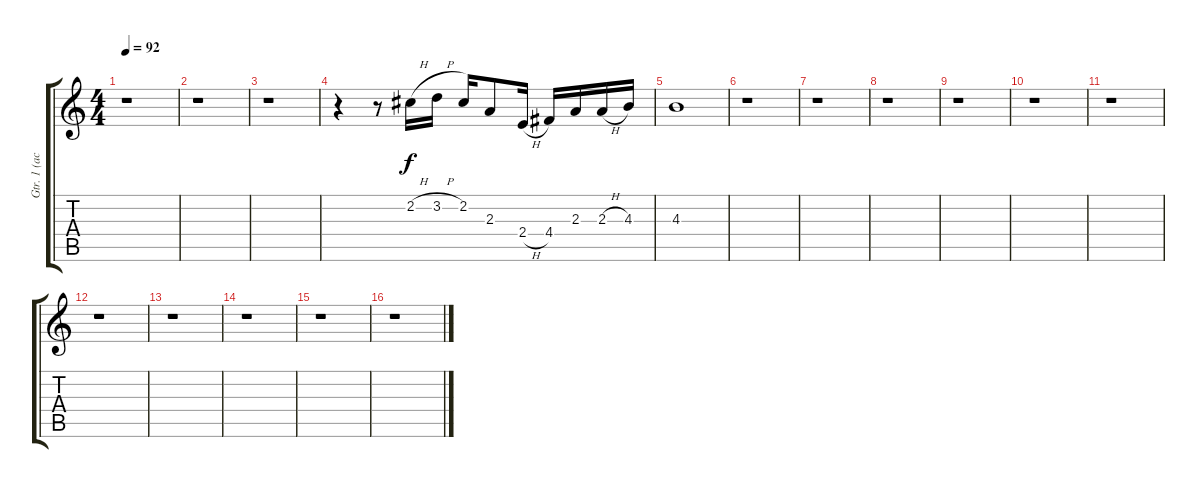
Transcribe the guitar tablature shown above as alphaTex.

\track ("Gtr. 1 (acous.)" "Gtr. 1 (ac") {instrument acousticguitarsteel}
\staff {score tabs}
\tuning (E4 B3 G3 D3 A2 E2) {hide}
\ts (4 4)
\tempo 92
\clef g2
\ks c
r.1{dy f} |
r.1 |
r.1 |
r.4 r.8 2.2{h}.16 3.2{h}.16 2.2.16 2.3.8 2.4{h}.16 4.4.16 2.3.16 2.3{h}.16 4.3.16 |
4.3.1 |
r.1 |
r.1 |
r.1 |
r.1 |
r.1 |
r.1 |
r.1 |
r.1 |
r.1 |
r.1 |
r.1
